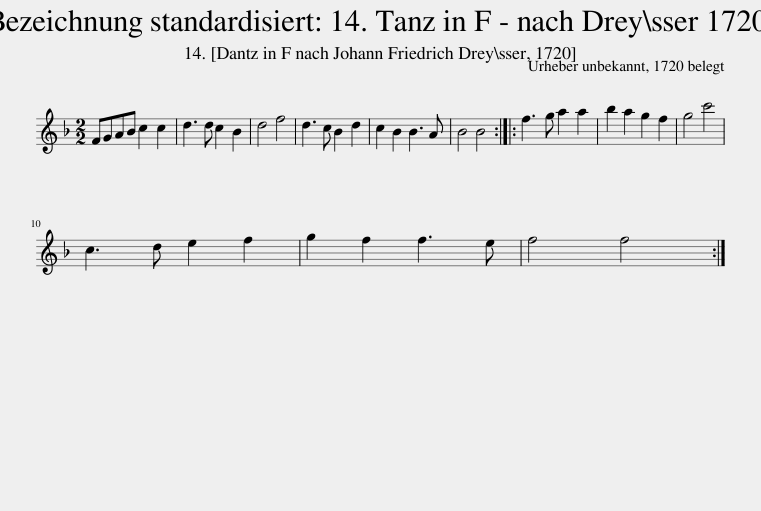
X:1
L:1/8
M:2/2
I:linebreak $
K:F
V:1 treble
V:1
 FGAB c2 c2 | d3 d c2 B2 | d4 f4 | d3 c B2 d2 | c2 B2 B3 A | %5
 B4 B4 :: f3 g a2 a2 | b2 a2 g2 f2 | g4 c'4 |$ c3 d e2 f2 | %10
 g2 f2 f3 e | f4 f4 :| %12
